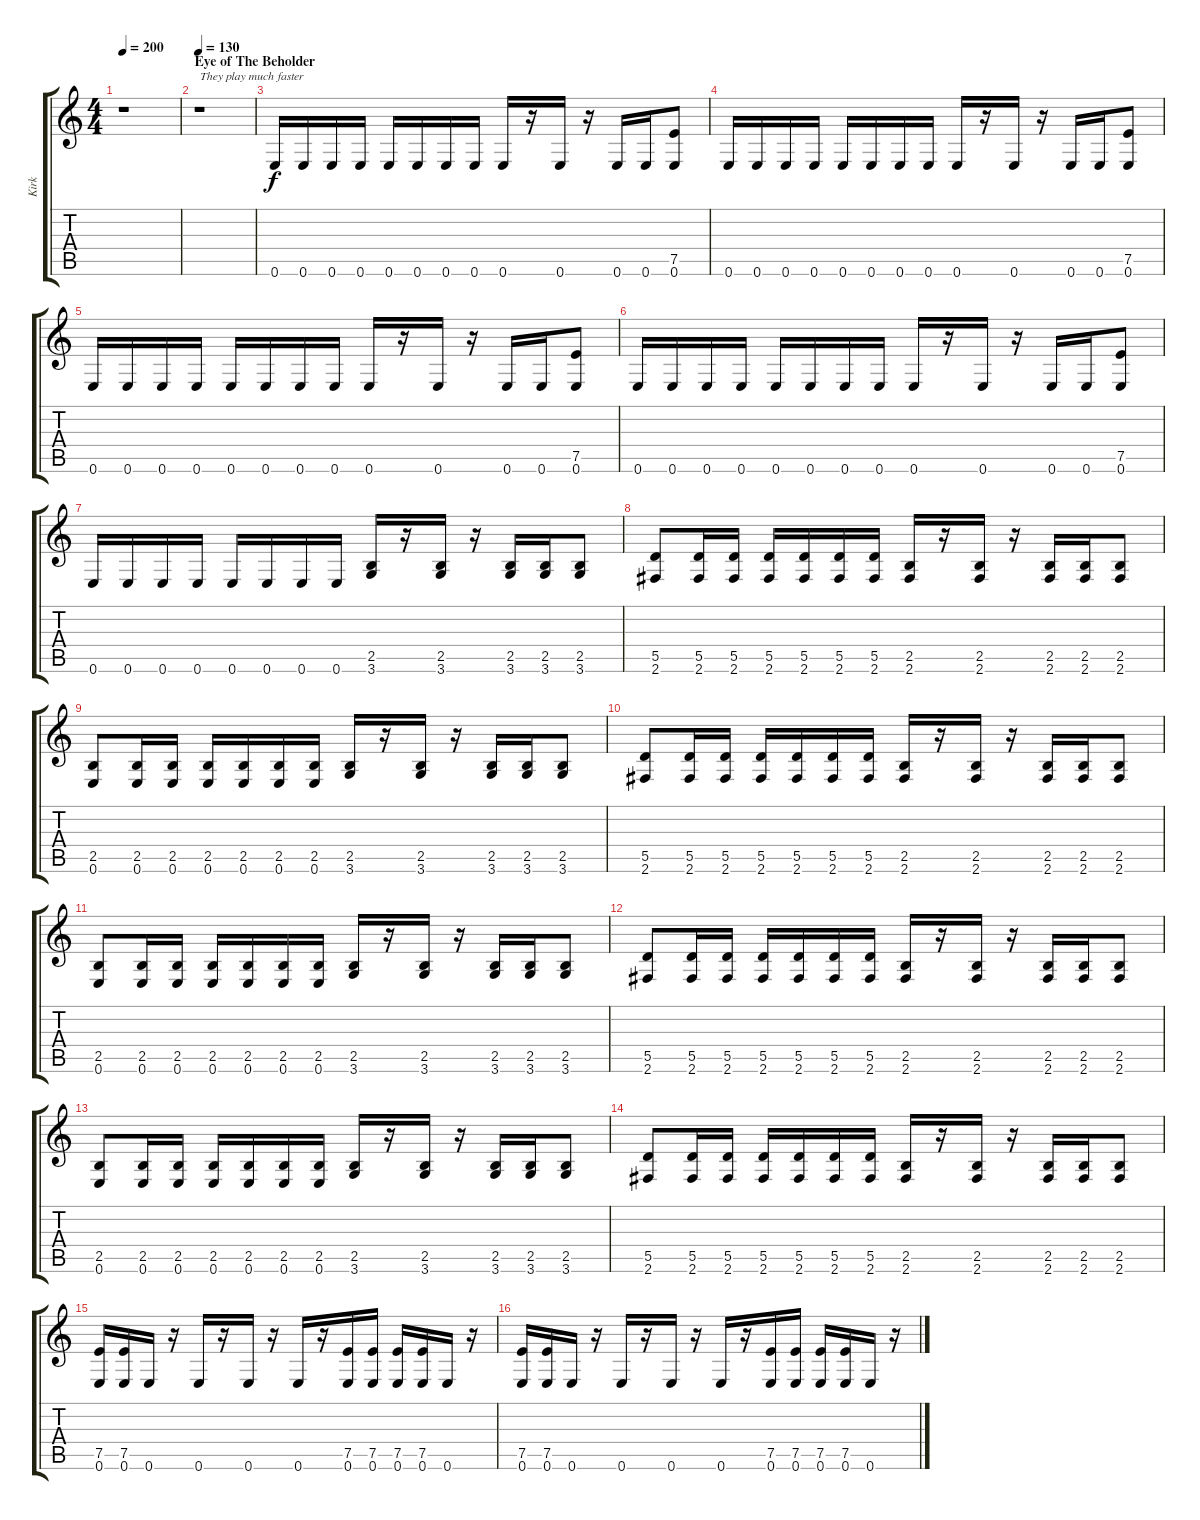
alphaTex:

\track ("Kirk" "Kirk") {instrument distortionguitar}
\staff {score tabs}
\tuning (E4 B3 G3 D3 A2 E2) {hide}
\ts (4 4)
\tempo 200
\clef g2
\ks c
r.1{dy f instrument distortionguitar} |
\section ("" "Eye of The Beholder")
\tempo 130
r.1{txt "They play much faster"} |
0.6.16 0.6.16 0.6.16 0.6.16 0.6.16 0.6.16 0.6.16 0.6.16 0.6.16 r.16 0.6.16 r.16 0.6.16 0.6.16 (7.5 0.6).8 |
0.6.16 0.6.16 0.6.16 0.6.16 0.6.16 0.6.16 0.6.16 0.6.16 0.6.16 r.16 0.6.16 r.16 0.6.16 0.6.16 (7.5 0.6).8 |
0.6.16 0.6.16 0.6.16 0.6.16 0.6.16 0.6.16 0.6.16 0.6.16 0.6.16 r.16 0.6.16 r.16 0.6.16 0.6.16 (7.5 0.6).8 |
0.6.16 0.6.16 0.6.16 0.6.16 0.6.16 0.6.16 0.6.16 0.6.16 0.6.16 r.16 0.6.16 r.16 0.6.16 0.6.16 (7.5 0.6).8 |
0.6.16 0.6.16 0.6.16 0.6.16 0.6.16 0.6.16 0.6.16 0.6.16 (2.5 3.6).16 r.16 (2.5 3.6).16 r.16 (2.5 3.6).16 (2.5 3.6).16 (2.5 3.6).8 |
(5.5 2.6).8 (5.5 2.6).16 (5.5 2.6).16 (5.5 2.6).16 (5.5 2.6).16 (5.5 2.6).16 (5.5 2.6).16 (2.5 2.6).16 r.16 (2.5 2.6).16 r.16 (2.5 2.6).16 (2.5 2.6).16 (2.5 2.6).8 |
(2.5 0.6).8 (2.5 0.6).16 (2.5 0.6).16 (2.5 0.6).16 (2.5 0.6).16 (2.5 0.6).16 (2.5 0.6).16 (2.5 3.6).16 r.16 (2.5 3.6).16 r.16 (2.5 3.6).16 (2.5 3.6).16 (2.5 3.6).8 |
(5.5 2.6).8 (5.5 2.6).16 (5.5 2.6).16 (5.5 2.6).16 (5.5 2.6).16 (5.5 2.6).16 (5.5 2.6).16 (2.5 2.6).16 r.16 (2.5 2.6).16 r.16 (2.5 2.6).16 (2.5 2.6).16 (2.5 2.6).8 |
(2.5 0.6).8 (2.5 0.6).16 (2.5 0.6).16 (2.5 0.6).16 (2.5 0.6).16 (2.5 0.6).16 (2.5 0.6).16 (2.5 3.6).16 r.16 (2.5 3.6).16 r.16 (2.5 3.6).16 (2.5 3.6).16 (2.5 3.6).8 |
(5.5 2.6).8 (5.5 2.6).16 (5.5 2.6).16 (5.5 2.6).16 (5.5 2.6).16 (5.5 2.6).16 (5.5 2.6).16 (2.5 2.6).16 r.16 (2.5 2.6).16 r.16 (2.5 2.6).16 (2.5 2.6).16 (2.5 2.6).8 |
(2.5 0.6).8 (2.5 0.6).16 (2.5 0.6).16 (2.5 0.6).16 (2.5 0.6).16 (2.5 0.6).16 (2.5 0.6).16 (2.5 3.6).16 r.16 (2.5 3.6).16 r.16 (2.5 3.6).16 (2.5 3.6).16 (2.5 3.6).8 |
(5.5 2.6).8 (5.5 2.6).16 (5.5 2.6).16 (5.5 2.6).16 (5.5 2.6).16 (5.5 2.6).16 (5.5 2.6).16 (2.5 2.6).16 r.16 (2.5 2.6).16 r.16 (2.5 2.6).16 (2.5 2.6).16 (2.5 2.6).8 |
(7.5 0.6).16 (7.5 0.6).16 0.6.16 r.16 0.6.16 r.16 0.6.16 r.16 0.6.16 r.16 (7.5 0.6).16 (7.5 0.6).16 (7.5 0.6).16 (7.5 0.6).16 0.6.16 r.16 |
(7.5 0.6).16 (7.5 0.6).16 0.6.16 r.16 0.6.16 r.16 0.6.16 r.16 0.6.16 r.16 (7.5 0.6).16 (7.5 0.6).16 (7.5 0.6).16 (7.5 0.6).16 0.6.16 r.16
